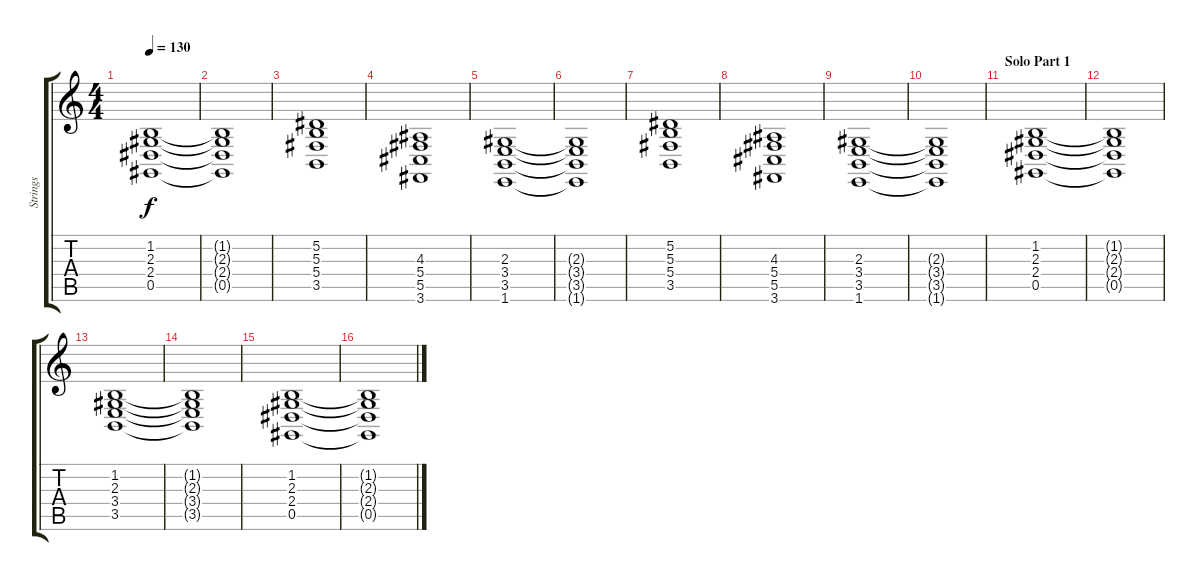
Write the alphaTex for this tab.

\track ("Strings" "Strings") {instrument synthstrings1}
\staff {score tabs}
\tuning (Eb4 Bb3 Gb3 Db3 Ab2 Eb2) {hide}
\ts (4 4)
\tempo 130
\clef g2
\ks c
(1.2 2.3 2.4 0.5).1{dy f} |
(1.2{t} 2.3{t} 2.4{t} 0.5{t}).1 |
(5.2 5.3 5.4 3.5).1 |
(4.3 5.4 5.5 3.6).1 |
(2.3 3.4 3.5 1.6).1 |
(2.3{t} 3.4{t} 3.5{t} 1.6{t}).1 |
(5.2 5.3 5.4 3.5).1 |
(4.3 5.4 5.5 3.6).1 |
(2.3 3.4 3.5 1.6).1 |
(2.3{t} 3.4{t} 3.5{t} 1.6{t}).1 |
\section ("" "Solo Part 1")
(1.2 2.3 2.4 0.5).1 |
(1.2{t} 2.3{t} 2.4{t} 0.5{t}).1 |
(1.2 2.3 3.4 3.5).1 |
(1.2{t} 2.3{t} 3.4{t} 3.5{t}).1 |
(1.2 2.3 2.4 0.5).1 |
(1.2{t} 2.3{t} 2.4{t} 0.5{t}).1
